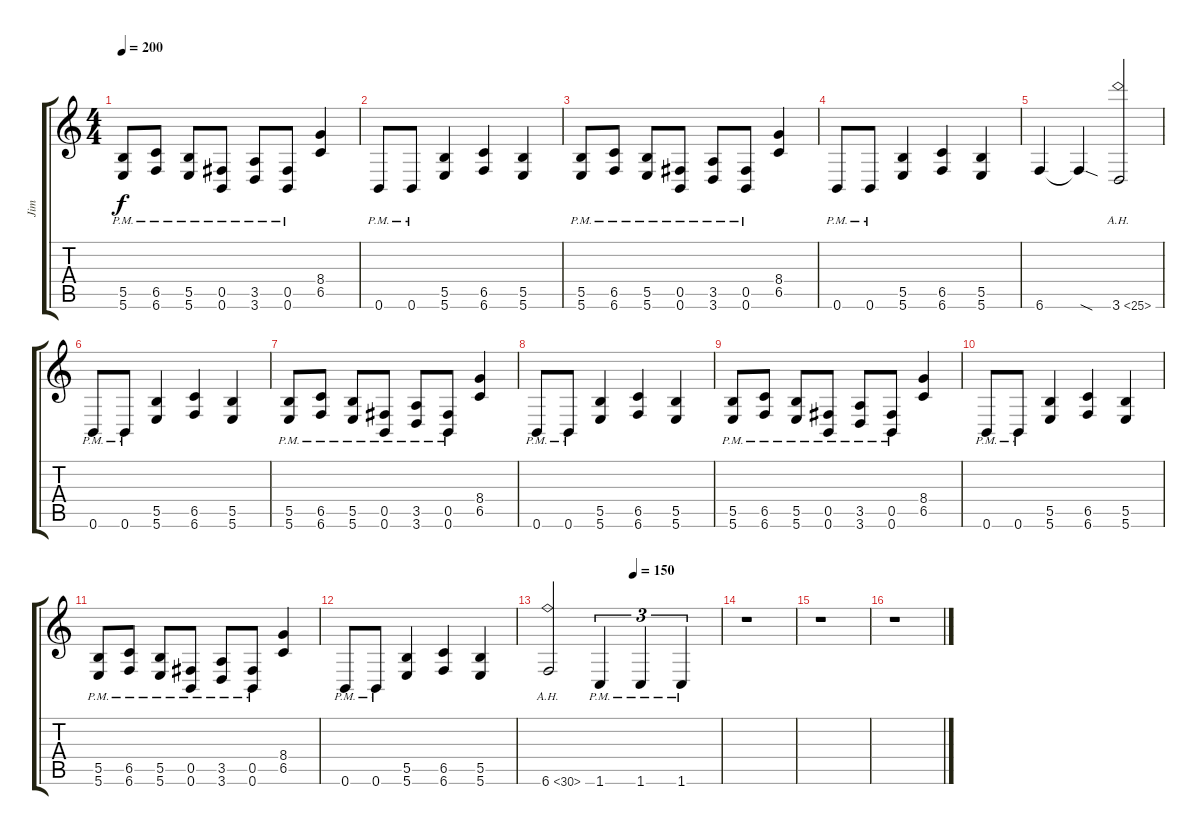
\track ("Jim" "Jim") {instrument distortionguitar}
\staff {score tabs}
\tuning (Db4 Ab3 E3 B2 Gb2 B1) {hide}
\ts (4 4)
\tempo 200
\clef g2
\ks c
(5.5{pm} 5.6{pm}).8{dy f} (6.5{pm} 6.6{pm}).8 (5.5{pm} 5.6{pm}).8 (0.5{pm} 0.6{pm}).8 (3.5{pm} 3.6{pm}).8 (0.5{pm} 0.6{pm}).8 (8.4 6.5).4 |
0.6{pm}.8 0.6{pm}.8 (5.5 5.6).4 (6.5 6.6).4 (5.5 5.6).4 |
(5.5{pm} 5.6{pm}).8 (6.5{pm} 6.6{pm}).8 (5.5{pm} 5.6{pm}).8 (0.5{pm} 0.6{pm}).8 (3.5{pm} 3.6{pm}).8 (0.5{pm} 0.6{pm}).8 (8.4 6.5).4 |
0.6{pm}.8 0.6{pm}.8 (5.5 5.6).4 (6.5 6.6).4 (5.5 5.6).4 |
6.6.4 6.6{sod t}.4 3.6{ah 22}.2 |
0.6{pm}.8 0.6{pm}.8 (5.5 5.6).4 (6.5 6.6).4 (5.5 5.6).4 |
(5.5{pm} 5.6{pm}).8 (6.5{pm} 6.6{pm}).8 (5.5{pm} 5.6{pm}).8 (0.5{pm} 0.6{pm}).8 (3.5{pm} 3.6{pm}).8 (0.5{pm} 0.6{pm}).8 (8.4 6.5).4 |
0.6{pm}.8 0.6{pm}.8 (5.5 5.6).4 (6.5 6.6).4 (5.5 5.6).4 |
(5.5{pm} 5.6{pm}).8 (6.5{pm} 6.6{pm}).8 (5.5{pm} 5.6{pm}).8 (0.5{pm} 0.6{pm}).8 (3.5{pm} 3.6{pm}).8 (0.5{pm} 0.6{pm}).8 (8.4 6.5).4 |
0.6{pm}.8 0.6{pm}.8 (5.5 5.6).4 (6.5 6.6).4 (5.5 5.6).4 |
(5.5{pm} 5.6{pm}).8 (6.5{pm} 6.6{pm}).8 (5.5{pm} 5.6{pm}).8 (0.5{pm} 0.6{pm}).8 (3.5{pm} 3.6{pm}).8 (0.5{pm} 0.6{pm}).8 (8.4 6.5).4 |
0.6{pm}.8 0.6{pm}.8 (5.5 5.6).4 (6.5 6.6).4 (5.5 5.6).4 |
\tempo (150 0.5)
6.6{ah 24}.2 1.6{pm}.4{tu (3 2)} 1.6{pm}.4{tu (3 2)} 1.6{pm}.4{tu (3 2)} |
r.1 |
r.1 |
r.1
